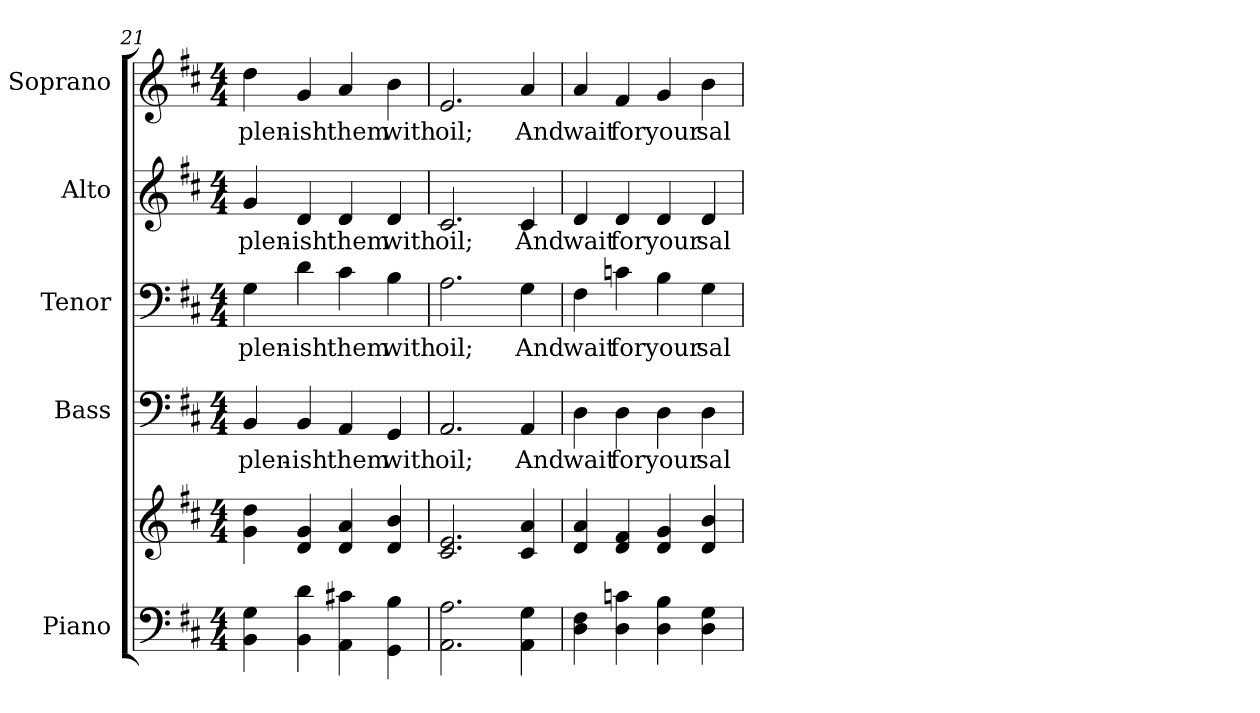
**kern	**kern	**kern	**text	**kern	**text	**kern	**text	**kern	**text
*part5	*part5	*part4	*part4	*part3	*part3	*part2	*part2	*part1	*part1
*staff6	*staff5	*staff4	*staff4	*staff3	*staff3	*staff2	*staff2	*staff1	*staff1
*I"Piano	*	*I"Bass	*	*I"Tenor	*	*I"Alto	*	*I"Soprano	*
*I'Pno.	*	*I'B.	*	*I'T.	*	*I'A.	*	*I'S.	*
*clefF4	*clefG2	*clefF4	*	*clefF4	*	*clefG2	*	*clefG2	*
*k[f#c#]	*k[f#c#]	*k[f#c#]	*	*k[f#c#]	*	*k[f#c#]	*	*k[f#c#]	*
*D:	*D:	*D:	*	*D:	*	*D:	*	*D:	*
*M4/4	*M4/4	*M4/4	*	*M4/4	*	*M4/4	*	*M4/4	*
=21	=21	=21	=21	=21	=21	=21	=21	=21	=21
!	!	!	!LO:LY:b:color=#000000	!	!	!	!	!	!
!	!	!	!	!	!LO:LY:b:color=#000000	!	!	!	!
!	!	!	!	!	!	!	!LO:LY:b:color=#000000	!	!
!	!	!	!	!	!	!	!	!	!LO:LY:b:color=#000000
4BBi\ 4Gi	4gi\ 4ddi	4BBi/	-plen-	4Gi\	-plen-	4gi/	-plen-	4ddi\	-plen-
!	!	!	!LO:LY:b:color=#000000	!	!	!	!	!	!
!	!	!	!	!	!LO:LY:b:color=#000000	!	!	!	!
!	!	!	!	!	!	!	!LO:LY:b:color=#000000	!	!
!	!	!	!	!	!	!	!	!	!LO:LY:b:color=#000000
4BBi\ 4di	4di/ 4gi	4BBi/	-ish	4di\	-ish	4di/	-ish	4gi/	-ish
!	!	!	!LO:LY:b:color=#000000	!	!	!	!	!	!
!	!	!	!	!	!LO:LY:b:color=#000000	!	!	!	!
!	!	!	!	!	!	!	!LO:LY:b:color=#000000	!	!
!	!	!	!	!	!	!	!	!	!LO:LY:b:color=#000000
4AAi\ 4c#Xi	4di/ 4ai	4AAi/	them	4c#i\	them	4di/	them	4ai/	them
!	!	!	!LO:LY:b:color=#000000	!	!	!	!	!	!
!	!	!	!	!	!LO:LY:b:color=#000000	!	!	!	!
!	!	!	!	!	!	!	!LO:LY:b:color=#000000	!	!
!	!	!	!	!	!	!	!	!	!LO:LY:b:color=#000000
4GGi\ 4Bi	4di/ 4bi	4GGi/	with	4Bi\	with	4di/	with	4bi\	with
!!LO:PB:g=z
=22	=22	=22	=22	=22	=22	=22	=22	=22	=22
!	!	!	!LO:LY:b:color=#000000	!	!	!	!	!	!
!	!	!	!	!	!LO:LY:b:color=#000000	!	!	!	!
!	!	!	!	!	!	!	!LO:LY:b:color=#000000	!	!
!	!	!	!	!	!	!	!	!	!LO:LY:b:color=#000000
2.AAi\ 2.Ai	2.c#i/ 2.ei	2.AAi/	oil;	2.Ai\	oil;	2.c#i/	oil;	2.ei/	oil;
!	!	!	!LO:LY:b:color=#000000	!	!	!	!	!	!
!	!	!	!	!	!LO:LY:b:color=#000000	!	!	!	!
!	!	!	!	!	!	!	!LO:LY:b:color=#000000	!	!
!	!	!	!	!	!	!	!	!	!LO:LY:b:color=#000000
4AAi\ 4Gi	4c#i/ 4ai	4AAi/	And	4Gi\	And	4c#i/	And	4ai/	And
=23	=23	=23	=23	=23	=23	=23	=23	=23	=23
!	!	!	!LO:LY:b:color=#000000	!	!	!	!	!	!
!	!	!	!	!	!LO:LY:b:color=#000000	!	!	!	!
!	!	!	!	!	!	!	!LO:LY:b:color=#000000	!	!
!	!	!	!	!	!	!	!	!	!LO:LY:b:color=#000000
4Di\ 4F#i	4di/ 4ai	4Di\	wait	4F#i\	wait	4di/	wait	4ai/	wait
!	!	!	!LO:LY:b:color=#000000	!	!	!	!	!	!
!	!	!	!	!	!LO:LY:b:color=#000000	!	!	!	!
!	!	!	!	!	!	!	!LO:LY:b:color=#000000	!	!
!	!	!	!	!	!	!	!	!	!LO:LY:b:color=#000000
4Di\ 4cni	4di/ 4f#i	4Di\	for	4cni\	for	4di/	for	4f#i/	for
!	!	!	!LO:LY:b:color=#000000	!	!	!	!	!	!
!	!	!	!	!	!LO:LY:b:color=#000000	!	!	!	!
!	!	!	!	!	!	!	!LO:LY:b:color=#000000	!	!
!	!	!	!	!	!	!	!	!	!LO:LY:b:color=#000000
4Di\ 4Bi	4di/ 4gi	4Di\	your	4Bi\	your	4di/	your	4gi/	your
!	!	!	!LO:LY:b:color=#000000	!	!	!	!	!	!
!	!	!	!	!	!LO:LY:b:color=#000000	!	!	!	!
!	!	!	!	!	!	!	!LO:LY:b:color=#000000	!	!
!	!	!	!	!	!	!	!	!	!LO:LY:b:color=#000000
4Di\ 4Gi	4di/ 4bi	4Di\	sal-	4Gi\	sal-	4di/	sal-	4bi\	sal-
=	=	=	=	=	=	=	=	=	=
*-	*-	*-	*-	*-	*-	*-	*-	*-	*-
